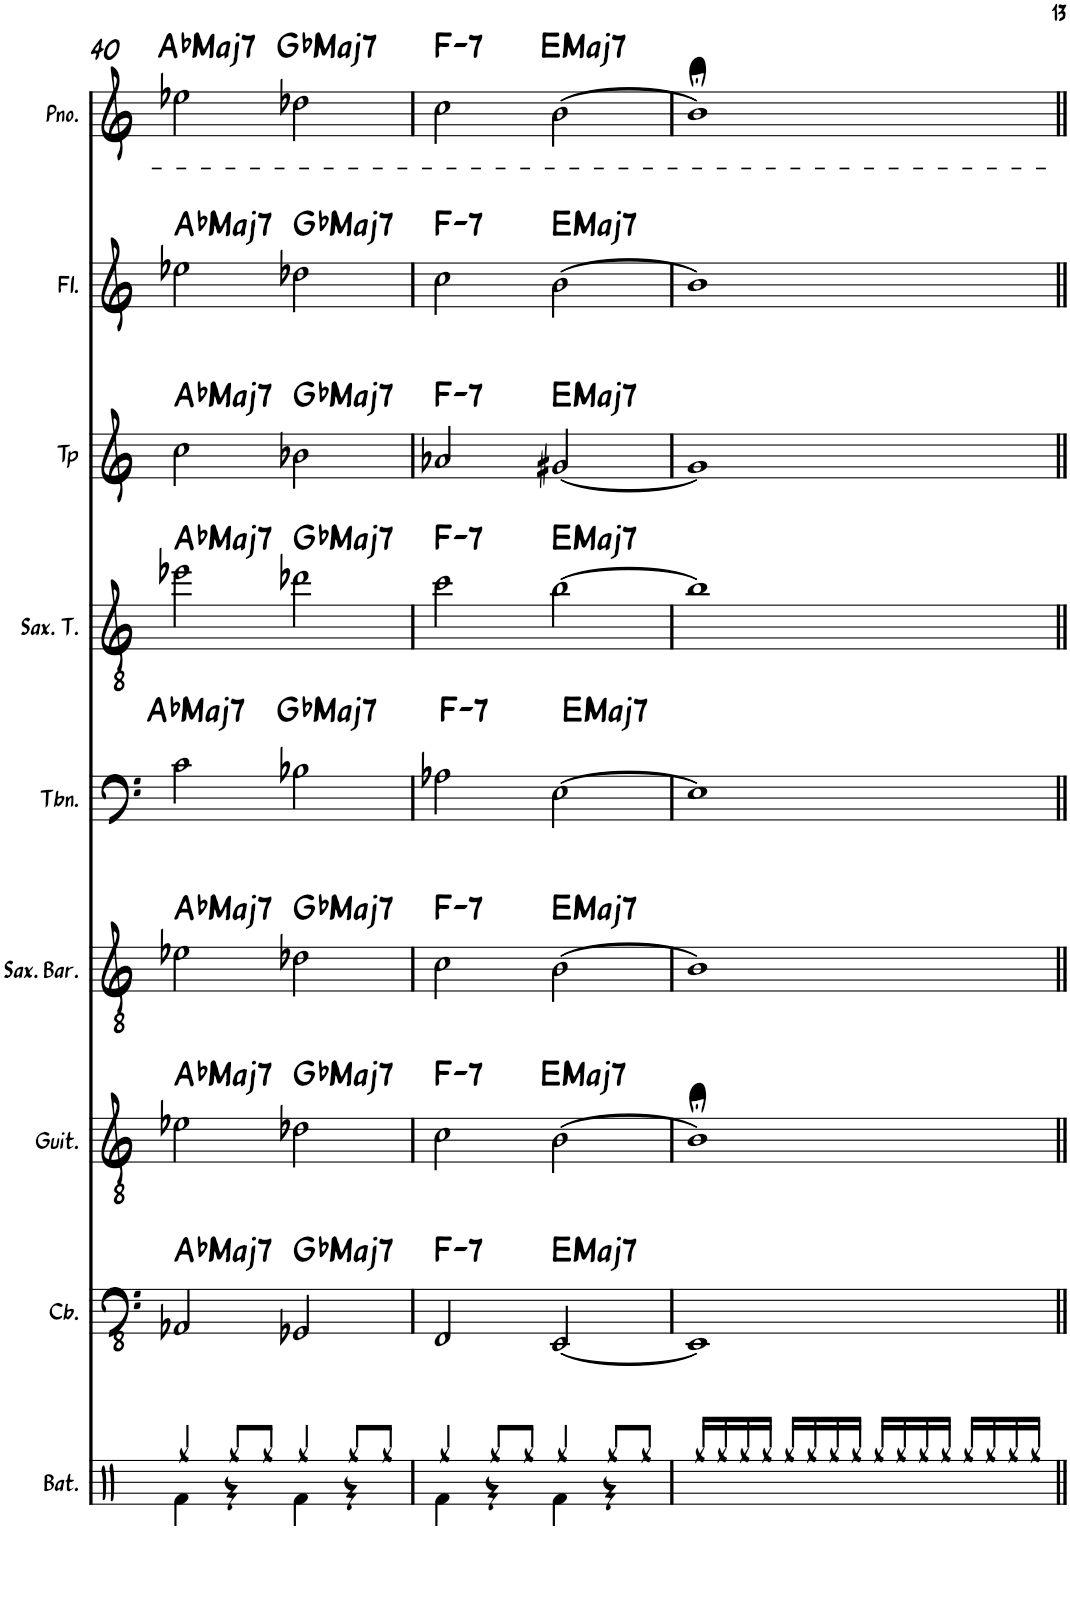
**kern	**kern	**harte	**kern	**harte	**kern	**harte	**kern	**harte	**kern	**harte	**kern	**harte	**kern	**harte	**kern	**harte
*part9	*part8	*part8	*part7	*part7	*part6	*part6	*part5	*part5	*part4	*part4	*part3	*part3	*part2	*part2	*part1	*part1
*staff9	*staff8	*	*staff7	*	*staff6	*	*staff5	*	*staff4	*	*staff3	*	*staff2	*	*staff1	*
*I"Set de batterie	*I"Contrebasse	*	*I"Guitare acoustique	*	*I"Saxophone baryton	*	*I"Trombone	*	*I"Saxophone ténor	*	*I"Trompette	*	*I"Flûte	*	*I"Piano	*
*I'Bat.	*I'Cb.	*	*I'Guit.	*	*I'Sax. Bar.	*	*I'Tbn.	*	*I'Sax. T.	*	*I'Tp	*	*I'Fl.	*	*I'Pno.	*
!!LO:PB:g=z
*clefX	*clefFv4	*	*clefGv2	*	*clefGv2	*	*clefF4	*	*clefGv2	*	*clefG2	*	*clefG2	*	*clefG2	*
*	*Trd7c12	*	*	*	*Trd12c21	*	*	*	*Trd8c14	*	*Trd1c2	*	*	*	*	*
*k[]	*k[]	*	*k[]	*	*k[]	*	*k[]	*	*k[]	*	*k[]	*	*k[]	*	*k[]	*
*M4/4	*M4/4	*	*M4/4	*	*M4/4	*	*M4/4	*	*M4/4	*	*M4/4	*	*M4/4	*	*M4/4	*
*met(c)	*met(c)	*	*met(c)	*	*met(c)	*	*met(c)	*	*met(c)	*	*met(c)	*	*met(c)	*	*met(c)	*
=40	=40	=40	=40	=40	=40	=40	=40	=40	=40	=40	=40	=40	=40	=40	=40	=40
*^	*	*	*	*	*	*	*	*	*	*	*	*	*	*	*	*
!	!	!	!LO:H:kt=Maj7	!	!LO:H:kt=Maj7	!	!LO:H:kt=Maj7	!	!LO:H:kt=Maj7	!	!LO:H:kt=Maj7	!	!LO:H:kt=Maj7	!	!LO:H:kt=Maj7	!	!LO:H:kt=Maj7
4Rgg/	4Rf\	2AAA-X/	Ab:maj7	2e-X\	Ab:maj7	2e-X\	Ab:maj7	2c\	Ab:maj7	2ee-X\	Ab:maj7	2cc\	Ab:maj7	2ee-X\	Ab:maj7	2ee-X\	Ab:maj7
8Rgg/L	4r	.	.	.	.	.	.	.	.	.	.	.	.	.	.	.	.
8Rgg/J	.	.	.	.	.	.	.	.	.	.	.	.	.	.	.	.	.
!	!	!	!LO:H:kt=Maj7	!	!LO:H:kt=Maj7	!	!LO:H:kt=Maj7	!	!LO:H:kt=Maj7	!	!LO:H:kt=Maj7	!	!LO:H:kt=Maj7	!	!LO:H:kt=Maj7	!	!LO:H:kt=Maj7
4Rgg/	4Rf\	2GGG-X/	Gb:maj7	2d-X\	Gb:maj7	2d-X\	Gb:maj7	2B-X\	Gb:maj7	2dd-X\	Gb:maj7	2b-X\	Gb:maj7	2dd-X\	Gb:maj7	2dd-X\	Gb:maj7
8Rgg/L	4r	.	.	.	.	.	.	.	.	.	.	.	.	.	.	.	.
8Rgg/J	.	.	.	.	.	.	.	.	.	.	.	.	.	.	.	.	.
=41	=41	=41	=41	=41	=41	=41	=41	=41	=41	=41	=41	=41	=41	=41	=41	=41	=41
!	!	!	!LO:H:kt=7	!	!LO:H:kt=7	!	!LO:H:kt=7	!	!LO:H:kt=7	!	!LO:H:kt=7	!	!LO:H:kt=7	!	!LO:H:kt=7	!	!LO:H:kt=7
4Rgg/	4Rf\	2FFF/	F:min7	2c\	F:min7	2c\	F:min7	2A-X\	F:min7	2cc\	F:min7	2a-X/	F:min7	2cc\	F:min7	2cc\	F:min7
8Rgg/L	4r	.	.	.	.	.	.	.	.	.	.	.	.	.	.	.	.
8Rgg/J	.	.	.	.	.	.	.	.	.	.	.	.	.	.	.	.	.
!	!	!	!LO:H:kt=Maj7	!	!LO:H:kt=Maj7	!	!LO:H:kt=Maj7	!	!LO:H:kt=Maj7	!	!LO:H:kt=Maj7	!	!LO:H:kt=Maj7	!	!LO:H:kt=Maj7	!	!LO:H:kt=Maj7
4Rgg/	4Rf\	[2EEE/	E:maj7	[2B\	E:maj7	[2B\	E:maj7	[2E\	E:maj7	[2b\	E:maj7	[2g#X/	E:maj7	[2b\	E:maj7	[2b\	E:maj7
8Rgg/L	4r	.	.	.	.	.	.	.	.	.	.	.	.	.	.	.	.
8Rgg/J	.	.	.	.	.	.	.	.	.	.	.	.	.	.	.	.	.
*v	*v	*	*	*	*	*	*	*	*	*	*	*	*	*	*	*	*
=42	=42	=42	=42	=42	=42	=42	=42	=42	=42	=42	=42	=42	=42	=42	=42	=42
16Rgg/LL	1EEE]	.	1B;<]	.	1B]	.	1E]	.	1b]	.	1g#]	.	1b]	.	1b;<]	.
16Rgg/	.	.	.	.	.	.	.	.	.	.	.	.	.	.	.	.
16Rgg/	.	.	.	.	.	.	.	.	.	.	.	.	.	.	.	.
16Rgg/JJ	.	.	.	.	.	.	.	.	.	.	.	.	.	.	.	.
16Rgg/LL	.	.	.	.	.	.	.	.	.	.	.	.	.	.	.	.
16Rgg/	.	.	.	.	.	.	.	.	.	.	.	.	.	.	.	.
16Rgg/	.	.	.	.	.	.	.	.	.	.	.	.	.	.	.	.
16Rgg/JJ	.	.	.	.	.	.	.	.	.	.	.	.	.	.	.	.
16Rgg/LL	.	.	.	.	.	.	.	.	.	.	.	.	.	.	.	.
16Rgg/	.	.	.	.	.	.	.	.	.	.	.	.	.	.	.	.
16Rgg/	.	.	.	.	.	.	.	.	.	.	.	.	.	.	.	.
16Rgg/JJ	.	.	.	.	.	.	.	.	.	.	.	.	.	.	.	.
16Rgg/LL	.	.	.	.	.	.	.	.	.	.	.	.	.	.	.	.
16Rgg/	.	.	.	.	.	.	.	.	.	.	.	.	.	.	.	.
16Rgg/	.	.	.	.	.	.	.	.	.	.	.	.	.	.	.	.
16Rgg/JJ	.	.	.	.	.	.	.	.	.	.	.	.	.	.	.	.
=||	=||	=||	=||	=||	=||	=||	=||	=||	=||	=||	=||	=||	=||	=||	=||	=||
*-	*-	*-	*-	*-	*-	*-	*-	*-	*-	*-	*-	*-	*-	*-	*-	*-
